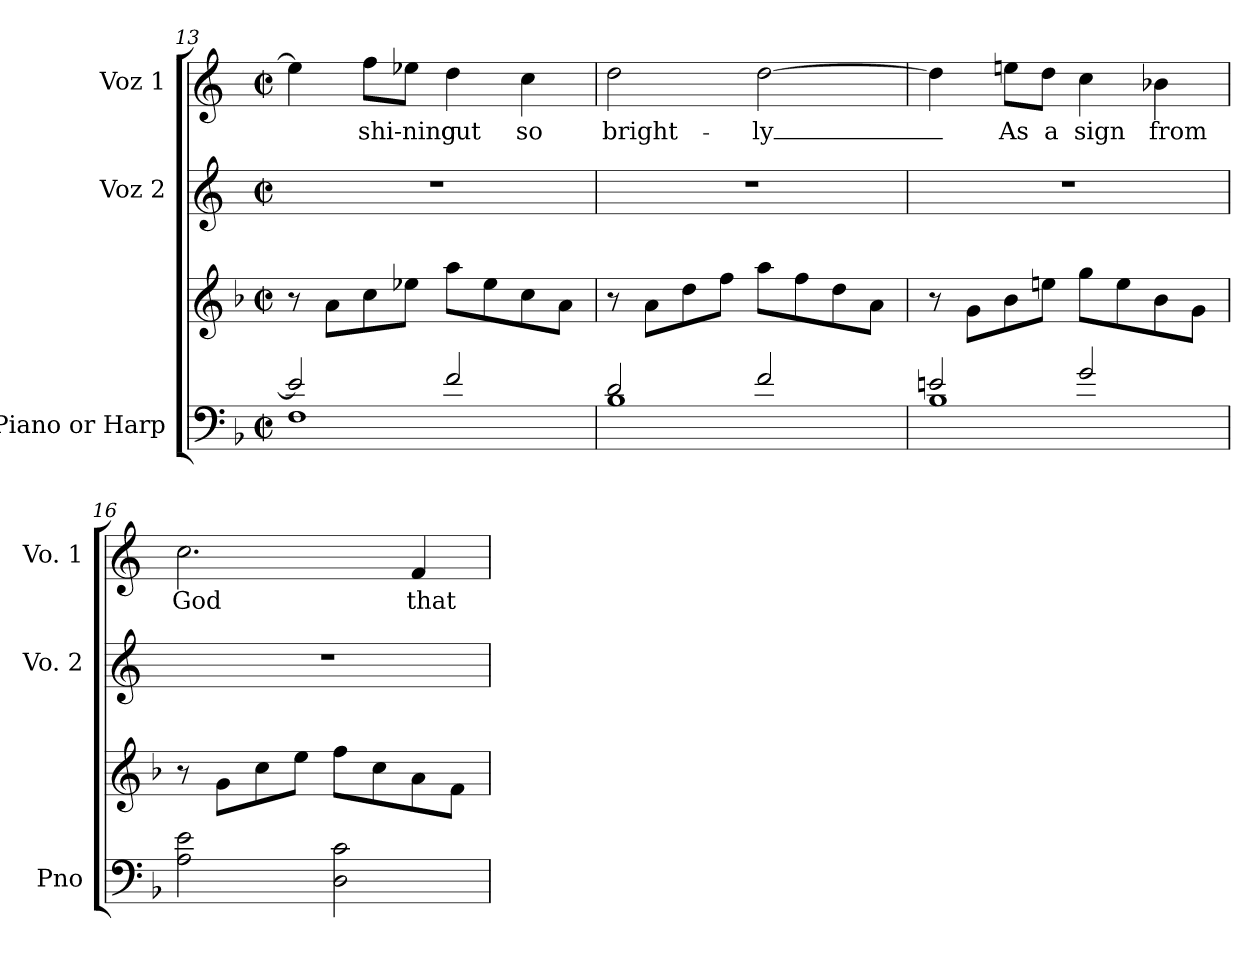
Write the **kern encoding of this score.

**kern	**kern	**kern	**kern	**text
*part3	*part3	*part2	*part1	*part1
*staff4	*staff3	*staff2	*staff1	*staff1
*I"Piano or Harp	*	*I"Voz 2	*I"Voz 1	*
*I'Pno	*	*I'Vo. 2	*I'Vo. 1	*
!!LO:LB:g=z
*clefF4	*clefG2	*clefG2	*clefG2	*
*k[b-]	*k[b-]	*k[]	*k[]	*
*M2/2	*M2/2	*M2/2	*M2/2	*
*met(c|)	*met(c|)	*met(c|)	*met(c|)	*
=13	=13	=13	=13	=13
*^	*	*	*	*
2e-/]	1F	8r	1r	4ee-\]	.
.	.	8a\L	.	.	.
.	.	8cc\	.	8ff\L	shi-ning
.	.	8ee-X\J	.	8ee-X\J	.
2f/	.	8aa\L	.	4dd\	out
.	.	8ee-\	.	.	.
.	.	8cc\	.	4cc\	so
.	.	8a\J	.	.	.
=14	=14	=14	=14	=14	=14
2d/	1B-	8r	1r	2dd\	bright-
.	.	8a\L	.	.	.
.	.	8dd\	.	.	.
.	.	8ff\J	.	.	.
2f/	.	8aa\L	.	[2dd\	ly_
.	.	8ff\	.	.	.
.	.	8dd\	.	.	.
.	.	8a\J	.	.	.
=15	=15	=15	=15	=15	=15
2en/	1B-	8r	1r	4dd\]	.
.	.	8g\L	.	.	.
.	.	8b-\	.	8een\L	As
.	.	8een\J	.	8dd\J	a
2g/	.	8gg\L	.	4cc\	sign
.	.	8ee\	.	.	.
.	.	8b-\	.	4b-X\	from
.	.	8g\J	.	.	.
*v	*v	*	*	*	*
=16	=16	=16	=16	=16
2A\ 2e\	8r	1r	2.cc\	God
.	8g\L	.	.	.
.	8cc\	.	.	.
.	8ee\J	.	.	.
2D\ 2c\	8ff\L	.	.	.
.	8cc\	.	.	.
.	8a\	.	4f/	that
.	8f\J	.	.	.
=	=	=	=	=
*-	*-	*-	*-	*-
